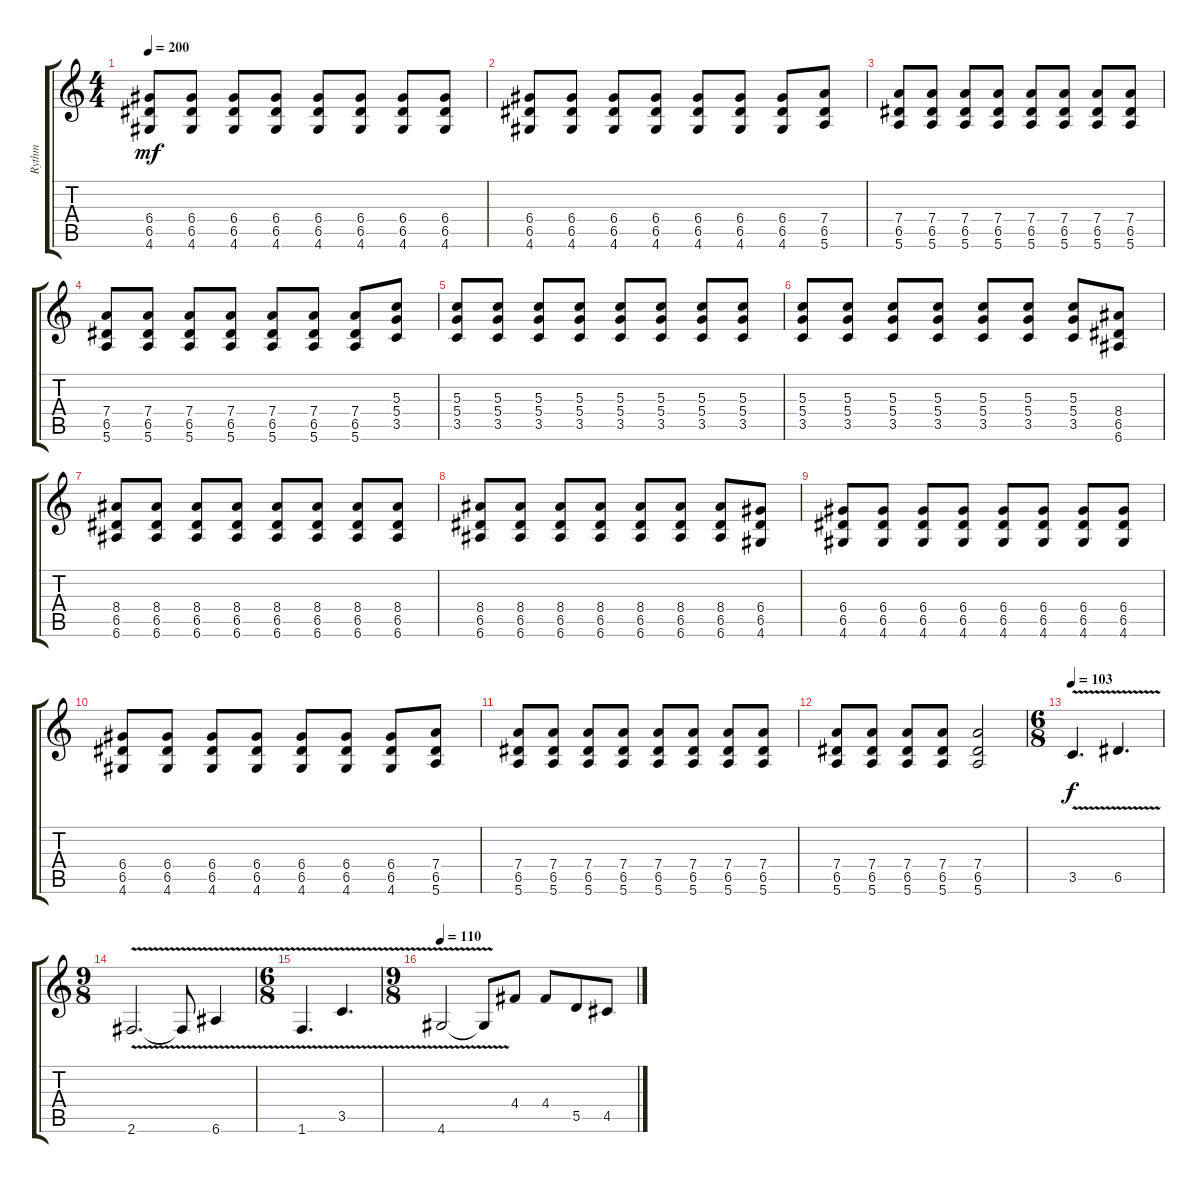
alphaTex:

\track ("Rythm" "Rythm") {instrument overdrivenguitar}
\staff {score tabs}
\tuning (E4 B3 G3 D3 A2 E2) {hide}
\ts (4 4)
\tempo 200
\clef g2
\ks c
(6.4 6.5 4.6).8{dy mf} (6.4 6.5 4.6).8 (6.4 6.5 4.6).8 (6.4 6.5 4.6).8 (6.4 6.5 4.6).8 (6.4 6.5 4.6).8 (6.4 6.5 4.6).8 (6.4 6.5 4.6).8 |
(6.4 6.5 4.6).8 (6.4 6.5 4.6).8 (6.4 6.5 4.6).8 (6.4 6.5 4.6).8 (6.4 6.5 4.6).8 (6.4 6.5 4.6).8 (6.4 6.5 4.6).8 (7.4 6.5 5.6).8 |
(7.4 6.5 5.6).8 (7.4 6.5 5.6).8 (7.4 6.5 5.6).8 (7.4 6.5 5.6).8 (7.4 6.5 5.6).8 (7.4 6.5 5.6).8 (7.4 6.5 5.6).8 (7.4 6.5 5.6).8 |
(7.4 6.5 5.6).8 (7.4 6.5 5.6).8 (7.4 6.5 5.6).8 (7.4 6.5 5.6).8 (7.4 6.5 5.6).8 (7.4 6.5 5.6).8 (7.4 6.5 5.6).8 (5.3 5.4 3.5).8 |
(5.3 5.4 3.5).8 (5.3 5.4 3.5).8 (5.3 5.4 3.5).8 (5.3 5.4 3.5).8 (5.3 5.4 3.5).8 (5.3 5.4 3.5).8 (5.3 5.4 3.5).8 (5.3 5.4 3.5).8 |
(5.3 5.4 3.5).8 (5.3 5.4 3.5).8 (5.3 5.4 3.5).8 (5.3 5.4 3.5).8 (5.3 5.4 3.5).8 (5.3 5.4 3.5).8 (5.3 5.4 3.5).8 (8.4 6.5 6.6).8 |
(8.4 6.5 6.6).8 (8.4 6.5 6.6).8 (8.4 6.5 6.6).8 (8.4 6.5 6.6).8 (8.4 6.5 6.6).8 (8.4 6.5 6.6).8 (8.4 6.5 6.6).8 (8.4 6.5 6.6).8 |
(8.4 6.5 6.6).8 (8.4 6.5 6.6).8 (8.4 6.5 6.6).8 (8.4 6.5 6.6).8 (8.4 6.5 6.6).8 (8.4 6.5 6.6).8 (8.4 6.5 6.6).8 (6.4 6.5 4.6).8 |
(6.4 6.5 4.6).8 (6.4 6.5 4.6).8 (6.4 6.5 4.6).8 (6.4 6.5 4.6).8 (6.4 6.5 4.6).8 (6.4 6.5 4.6).8 (6.4 6.5 4.6).8 (6.4 6.5 4.6).8 |
(6.4 6.5 4.6).8 (6.4 6.5 4.6).8 (6.4 6.5 4.6).8 (6.4 6.5 4.6).8 (6.4 6.5 4.6).8 (6.4 6.5 4.6).8 (6.4 6.5 4.6).8 (7.4 6.5 5.6).8 |
(7.4 6.5 5.6).8 (7.4 6.5 5.6).8 (7.4 6.5 5.6).8 (7.4 6.5 5.6).8 (7.4 6.5 5.6).8 (7.4 6.5 5.6).8 (7.4 6.5 5.6).8 (7.4 6.5 5.6).8 |
(7.4 6.5 5.6).8 (7.4 6.5 5.6).8 (7.4 6.5 5.6).8 (7.4 6.5 5.6).8 (7.4 6.5 5.6).2 |
\ts (6 8)
\tempo 103
3.5{v}.4{d dy f} 6.5{v}.4{d} |
\ts (9 8)
2.6{v}.2{d} 2.6{t}.8 6.6{v}.4 |
\ts (6 8)
1.6{v}.4{d} 3.5{v}.4{d} |
\ts (9 8)
\tempo 110
4.6{v}.2 4.6{t}.8 4.4.8 4.4.8 5.5.8 4.5.8
